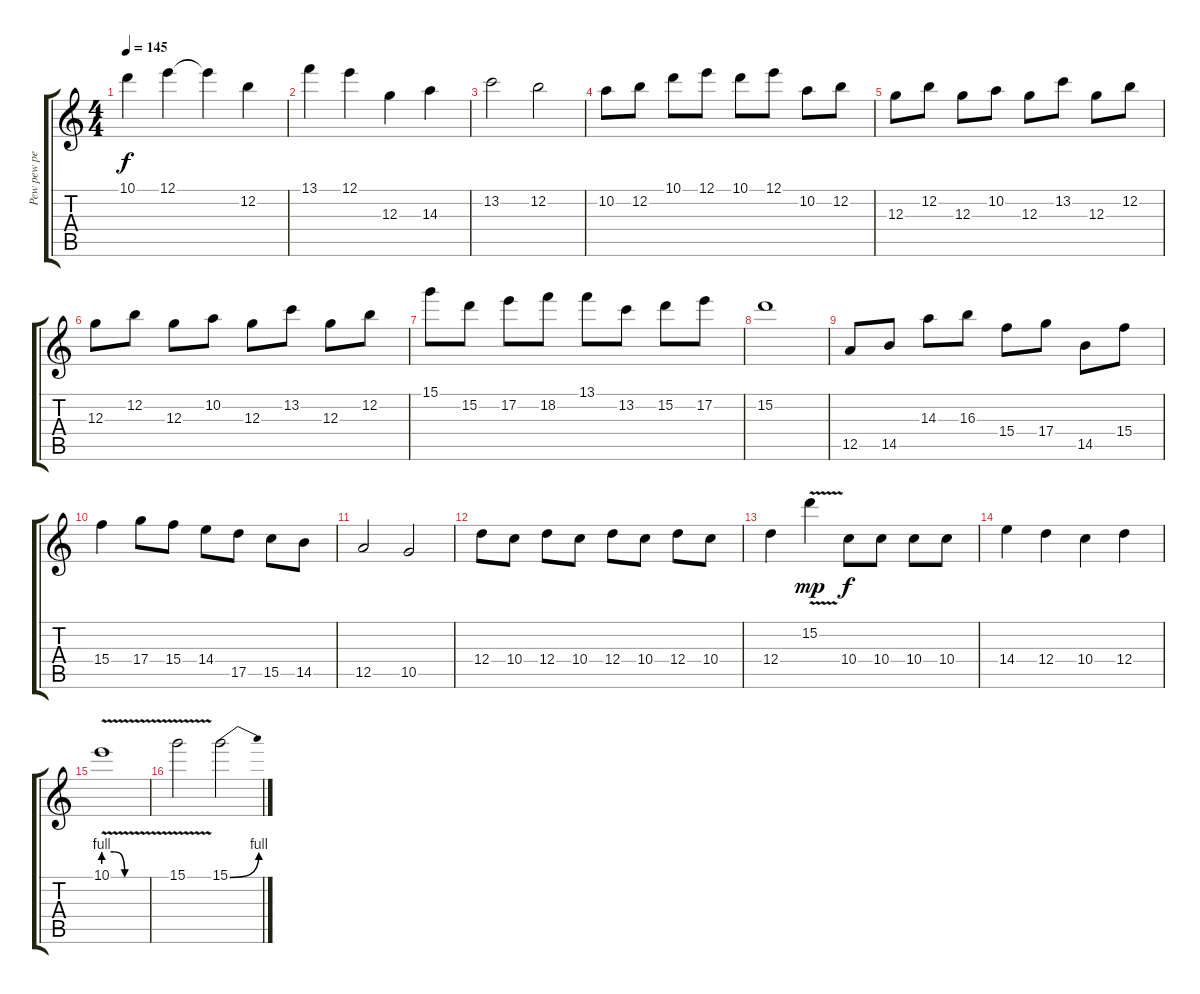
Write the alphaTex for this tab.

\track ("Pew pew pew! its gune wave time!" "Pew pew pe") {instrument distortionguitar}
\staff {score tabs}
\tuning (E4 B3 G3 D3 A2 E2) {hide}
\ts (4 4)
\tempo 145
\clef g2
\ks c
10.1.4{dy f volume 9 instrument distortionguitar} 12.1.4 12.1{t}.4 12.2.4 |
13.1.4 12.1.4 12.3.4 14.3.4 |
13.2.2 12.2.2 |
10.2.8 12.2.8 10.1.8 12.1.8 10.1.8 12.1.8 10.2.8 12.2.8 |
12.3.8 12.2.8 12.3.8 10.2.8 12.3.8 13.2.8 12.3.8 12.2.8 |
12.3.8 12.2.8 12.3.8 10.2.8 12.3.8 13.2.8 12.3.8 12.2.8 |
15.1.8 15.2.8 17.2.8 18.2.8 13.1.8 13.2.8 15.2.8 17.2.8 |
15.2.1 |
12.5.8 14.5.8 14.3.8 16.3.8 15.4.8 17.4.8 14.5.8 15.4.8 |
15.4.4 17.4.8 15.4.8 14.4.8 17.5.8 15.5.8 14.5.8 |
12.5.2 10.5.2 |
12.4.8 10.4.8 12.4.8 10.4.8 12.4.8 10.4.8 12.4.8 10.4.8 |
12.4.4 15.2{v}.4{dy mp} 10.4.8{dy f} 10.4.8 10.4.8 10.4.8 |
14.4.4 12.4.4 10.4.4 12.4.4 |
10.1{be (custom 0 4 15 4 30 0 60 0) v}.1 |
15.1{v}.2 15.1{be (bend 0 0 60 4)}.2
